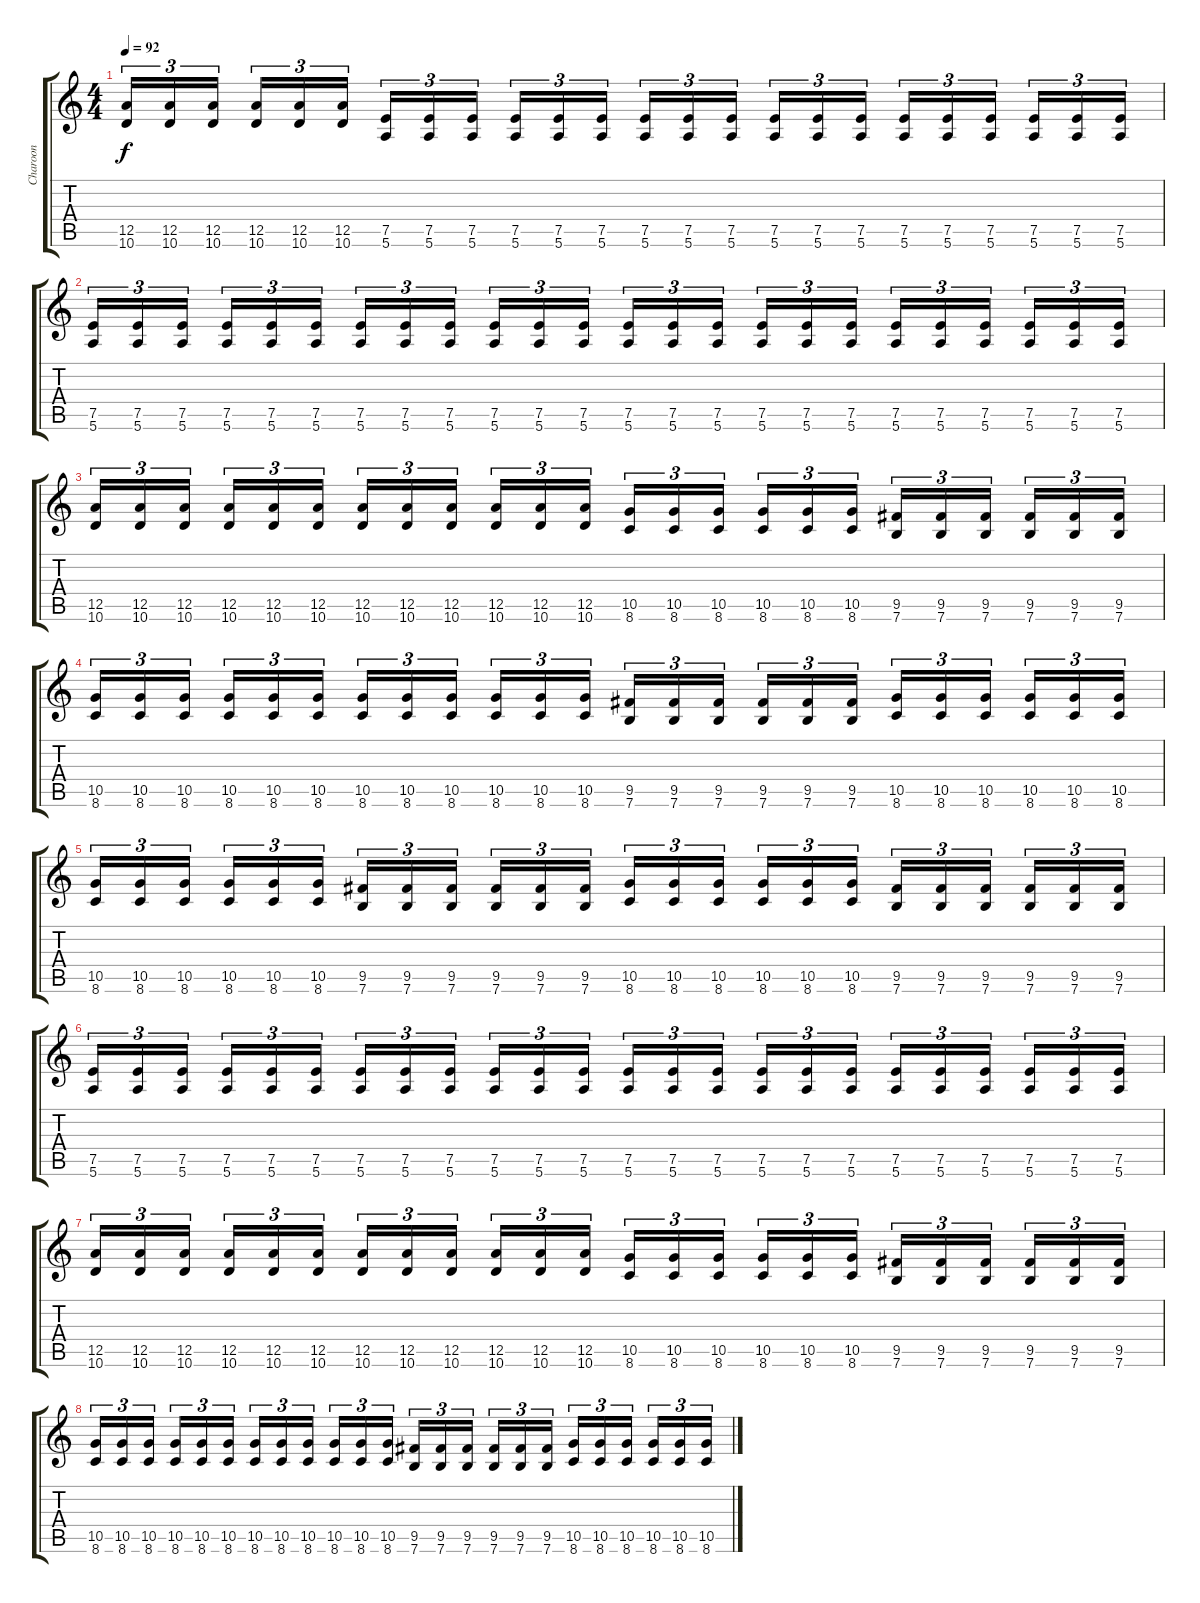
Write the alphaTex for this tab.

\track ("Charoon " "Charoon ") {instrument distortionguitar}
\staff {score tabs}
\tuning (E4 B3 G3 D3 A2 E2) {hide}
\ts (4 4)
\tempo 92
\clef g2
\ks c
(12.5 10.6).16{tu (3 2) dy f} (12.5 10.6).16{tu (3 2)} (12.5 10.6).16{tu (3 2)} (12.5 10.6).16{tu (3 2)} (12.5 10.6).16{tu (3 2)} (12.5 10.6).16{tu (3 2)} (7.5 5.6).16{tu (3 2)} (7.5 5.6).16{tu (3 2)} (7.5 5.6).16{tu (3 2)} (7.5 5.6).16{tu (3 2)} (7.5 5.6).16{tu (3 2)} (7.5 5.6).16{tu (3 2)} (7.5 5.6).16{tu (3 2)} (7.5 5.6).16{tu (3 2)} (7.5 5.6).16{tu (3 2)} (7.5 5.6).16{tu (3 2)} (7.5 5.6).16{tu (3 2)} (7.5 5.6).16{tu (3 2)} (7.5 5.6).16{tu (3 2)} (7.5 5.6).16{tu (3 2)} (7.5 5.6).16{tu (3 2)} (7.5 5.6).16{tu (3 2)} (7.5 5.6).16{tu (3 2)} (7.5 5.6).16{tu (3 2)} |
(7.5 5.6).16{tu (3 2)} (7.5 5.6).16{tu (3 2)} (7.5 5.6).16{tu (3 2)} (7.5 5.6).16{tu (3 2)} (7.5 5.6).16{tu (3 2)} (7.5 5.6).16{tu (3 2)} (7.5 5.6).16{tu (3 2)} (7.5 5.6).16{tu (3 2)} (7.5 5.6).16{tu (3 2)} (7.5 5.6).16{tu (3 2)} (7.5 5.6).16{tu (3 2)} (7.5 5.6).16{tu (3 2)} (7.5 5.6).16{tu (3 2)} (7.5 5.6).16{tu (3 2)} (7.5 5.6).16{tu (3 2)} (7.5 5.6).16{tu (3 2)} (7.5 5.6).16{tu (3 2)} (7.5 5.6).16{tu (3 2)} (7.5 5.6).16{tu (3 2)} (7.5 5.6).16{tu (3 2)} (7.5 5.6).16{tu (3 2)} (7.5 5.6).16{tu (3 2)} (7.5 5.6).16{tu (3 2)} (7.5 5.6).16{tu (3 2)} |
(12.5 10.6).16{tu (3 2)} (12.5 10.6).16{tu (3 2)} (12.5 10.6).16{tu (3 2)} (12.5 10.6).16{tu (3 2)} (12.5 10.6).16{tu (3 2)} (12.5 10.6).16{tu (3 2)} (12.5 10.6).16{tu (3 2)} (12.5 10.6).16{tu (3 2)} (12.5 10.6).16{tu (3 2)} (12.5 10.6).16{tu (3 2)} (12.5 10.6).16{tu (3 2)} (12.5 10.6).16{tu (3 2)} (10.5 8.6).16{tu (3 2)} (10.5 8.6).16{tu (3 2)} (10.5 8.6).16{tu (3 2)} (10.5 8.6).16{tu (3 2)} (10.5 8.6).16{tu (3 2)} (10.5 8.6).16{tu (3 2)} (9.5 7.6).16{tu (3 2)} (9.5 7.6).16{tu (3 2)} (9.5 7.6).16{tu (3 2)} (9.5 7.6).16{tu (3 2)} (9.5 7.6).16{tu (3 2)} (9.5 7.6).16{tu (3 2)} |
(10.5 8.6).16{tu (3 2)} (10.5 8.6).16{tu (3 2)} (10.5 8.6).16{tu (3 2)} (10.5 8.6).16{tu (3 2)} (10.5 8.6).16{tu (3 2)} (10.5 8.6).16{tu (3 2)} (10.5 8.6).16{tu (3 2)} (10.5 8.6).16{tu (3 2)} (10.5 8.6).16{tu (3 2)} (10.5 8.6).16{tu (3 2)} (10.5 8.6).16{tu (3 2)} (10.5 8.6).16{tu (3 2)} (9.5 7.6).16{tu (3 2)} (9.5 7.6).16{tu (3 2)} (9.5 7.6).16{tu (3 2)} (9.5 7.6).16{tu (3 2)} (9.5 7.6).16{tu (3 2)} (9.5 7.6).16{tu (3 2)} (10.5 8.6).16{tu (3 2)} (10.5 8.6).16{tu (3 2)} (10.5 8.6).16{tu (3 2)} (10.5 8.6).16{tu (3 2)} (10.5 8.6).16{tu (3 2)} (10.5 8.6).16{tu (3 2)} |
(10.5 8.6).16{tu (3 2)} (10.5 8.6).16{tu (3 2)} (10.5 8.6).16{tu (3 2)} (10.5 8.6).16{tu (3 2)} (10.5 8.6).16{tu (3 2)} (10.5 8.6).16{tu (3 2)} (9.5 7.6).16{tu (3 2)} (9.5 7.6).16{tu (3 2)} (9.5 7.6).16{tu (3 2)} (9.5 7.6).16{tu (3 2)} (9.5 7.6).16{tu (3 2)} (9.5 7.6).16{tu (3 2)} (10.5 8.6).16{tu (3 2)} (10.5 8.6).16{tu (3 2)} (10.5 8.6).16{tu (3 2)} (10.5 8.6).16{tu (3 2)} (10.5 8.6).16{tu (3 2)} (10.5 8.6).16{tu (3 2)} (9.5 7.6).16{tu (3 2)} (9.5 7.6).16{tu (3 2)} (9.5 7.6).16{tu (3 2)} (9.5 7.6).16{tu (3 2)} (9.5 7.6).16{tu (3 2)} (9.5 7.6).16{tu (3 2)} |
(7.5 5.6).16{tu (3 2)} (7.5 5.6).16{tu (3 2)} (7.5 5.6).16{tu (3 2)} (7.5 5.6).16{tu (3 2)} (7.5 5.6).16{tu (3 2)} (7.5 5.6).16{tu (3 2)} (7.5 5.6).16{tu (3 2)} (7.5 5.6).16{tu (3 2)} (7.5 5.6).16{tu (3 2)} (7.5 5.6).16{tu (3 2)} (7.5 5.6).16{tu (3 2)} (7.5 5.6).16{tu (3 2)} (7.5 5.6).16{tu (3 2)} (7.5 5.6).16{tu (3 2)} (7.5 5.6).16{tu (3 2)} (7.5 5.6).16{tu (3 2)} (7.5 5.6).16{tu (3 2)} (7.5 5.6).16{tu (3 2)} (7.5 5.6).16{tu (3 2)} (7.5 5.6).16{tu (3 2)} (7.5 5.6).16{tu (3 2)} (7.5 5.6).16{tu (3 2)} (7.5 5.6).16{tu (3 2)} (7.5 5.6).16{tu (3 2)} |
(12.5 10.6).16{tu (3 2)} (12.5 10.6).16{tu (3 2)} (12.5 10.6).16{tu (3 2)} (12.5 10.6).16{tu (3 2)} (12.5 10.6).16{tu (3 2)} (12.5 10.6).16{tu (3 2)} (12.5 10.6).16{tu (3 2)} (12.5 10.6).16{tu (3 2)} (12.5 10.6).16{tu (3 2)} (12.5 10.6).16{tu (3 2)} (12.5 10.6).16{tu (3 2)} (12.5 10.6).16{tu (3 2)} (10.5 8.6).16{tu (3 2)} (10.5 8.6).16{tu (3 2)} (10.5 8.6).16{tu (3 2)} (10.5 8.6).16{tu (3 2)} (10.5 8.6).16{tu (3 2)} (10.5 8.6).16{tu (3 2)} (9.5 7.6).16{tu (3 2)} (9.5 7.6).16{tu (3 2)} (9.5 7.6).16{tu (3 2)} (9.5 7.6).16{tu (3 2)} (9.5 7.6).16{tu (3 2)} (9.5 7.6).16{tu (3 2)} |
(10.5 8.6).16{tu (3 2)} (10.5 8.6).16{tu (3 2)} (10.5 8.6).16{tu (3 2)} (10.5 8.6).16{tu (3 2)} (10.5 8.6).16{tu (3 2)} (10.5 8.6).16{tu (3 2)} (10.5 8.6).16{tu (3 2)} (10.5 8.6).16{tu (3 2)} (10.5 8.6).16{tu (3 2)} (10.5 8.6).16{tu (3 2)} (10.5 8.6).16{tu (3 2)} (10.5 8.6).16{tu (3 2)} (9.5 7.6).16{tu (3 2)} (9.5 7.6).16{tu (3 2)} (9.5 7.6).16{tu (3 2)} (9.5 7.6).16{tu (3 2)} (9.5 7.6).16{tu (3 2)} (9.5 7.6).16{tu (3 2)} (10.5 8.6).16{tu (3 2)} (10.5 8.6).16{tu (3 2)} (10.5 8.6).16{tu (3 2)} (10.5 8.6).16{tu (3 2)} (10.5 8.6).16{tu (3 2)} (10.5 8.6).16{tu (3 2)}
